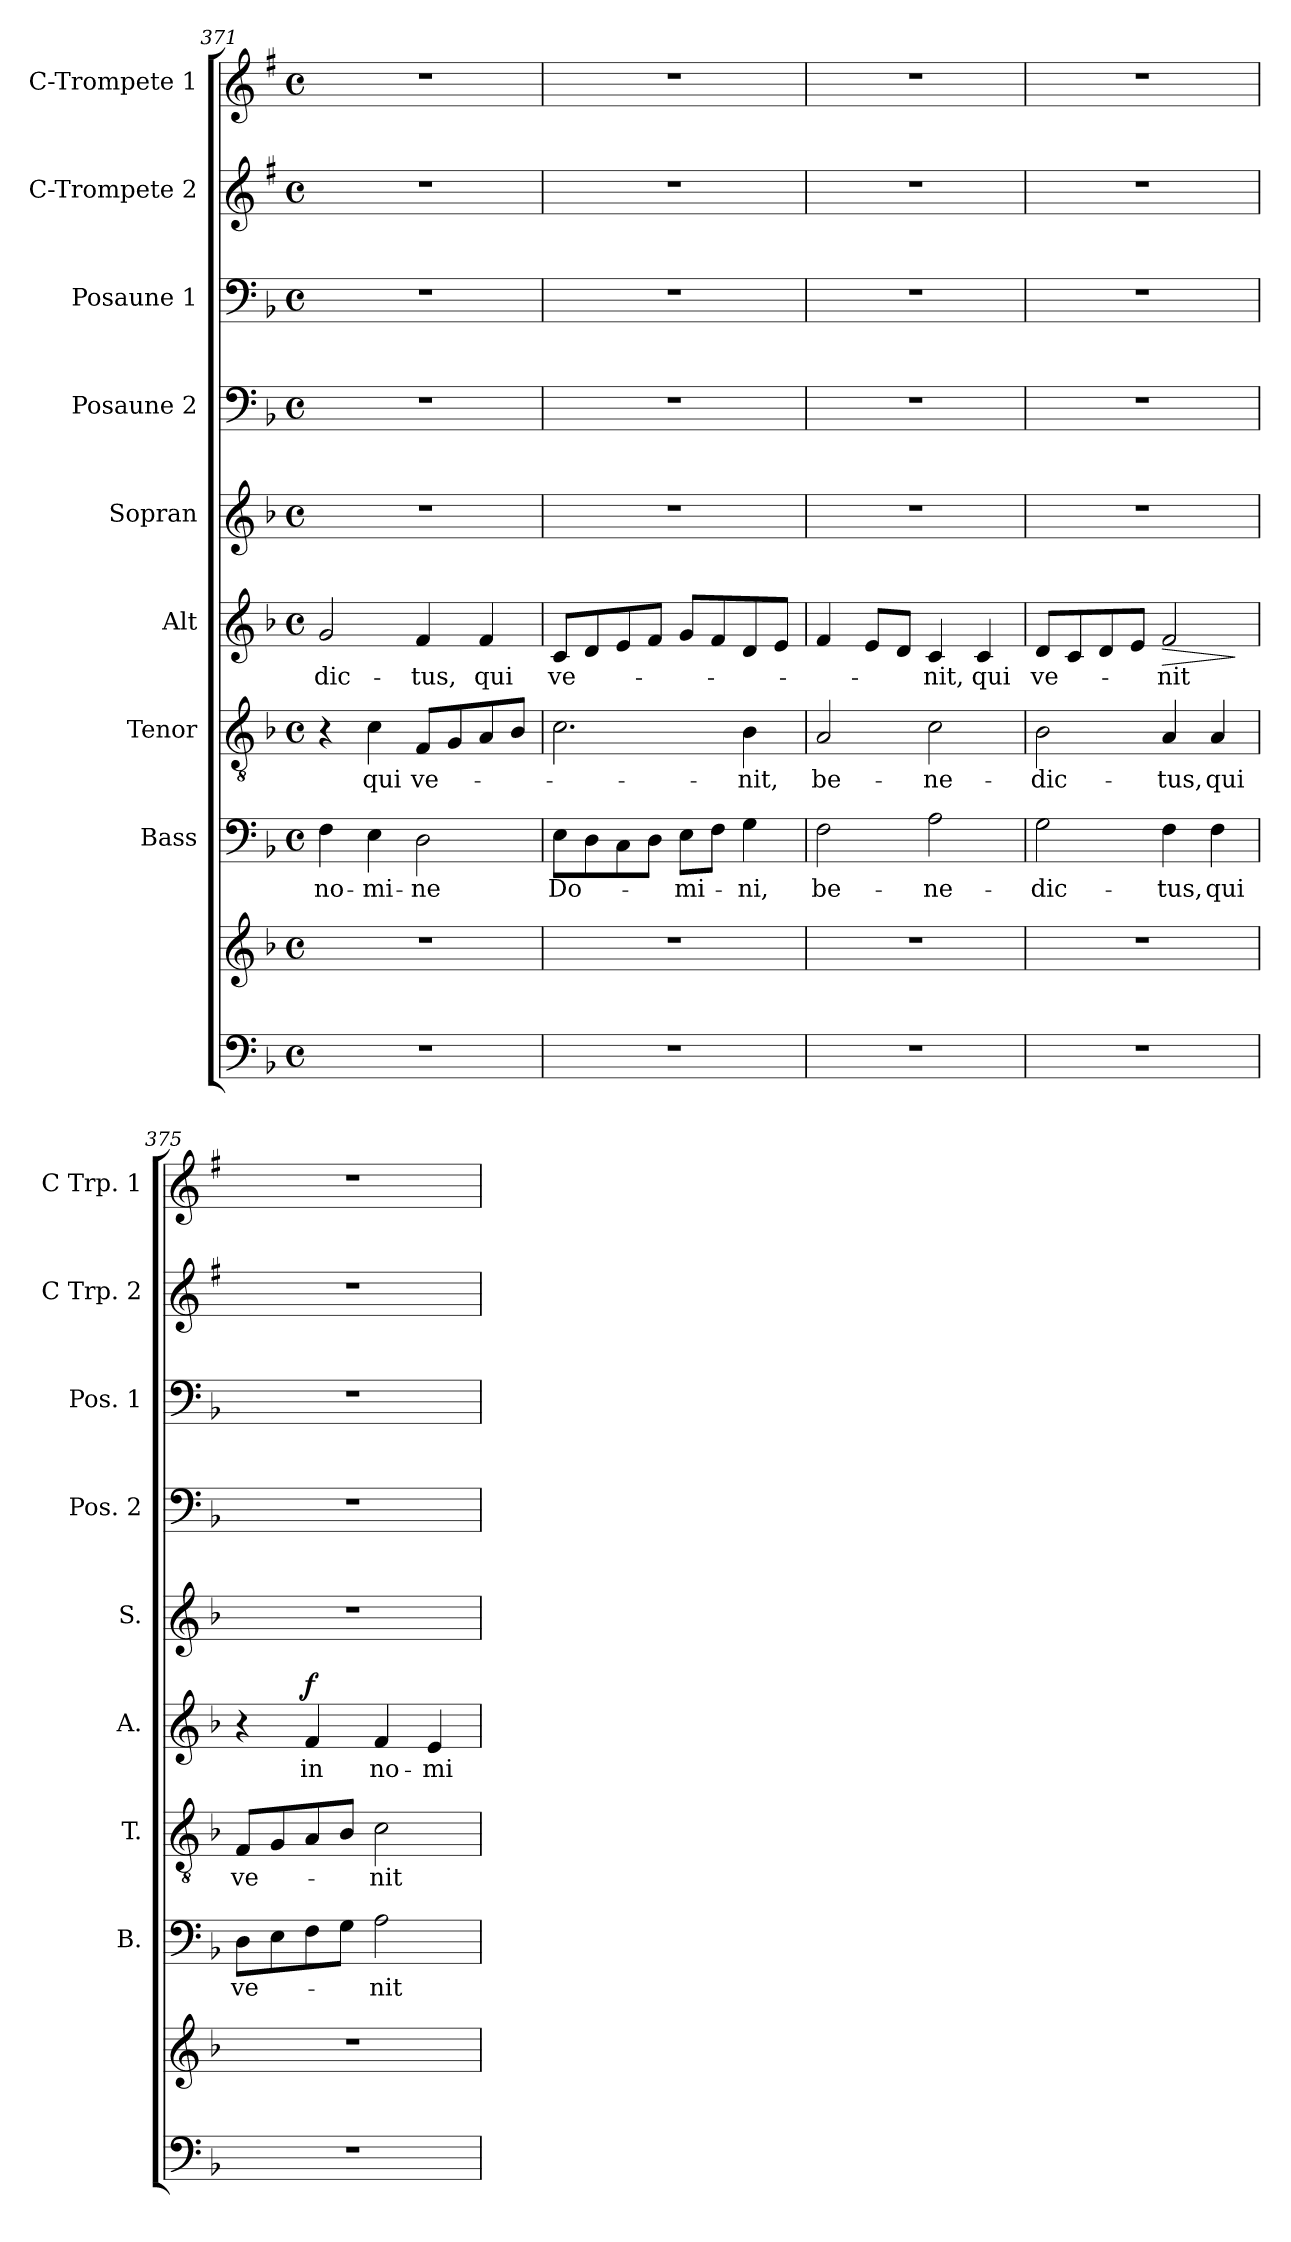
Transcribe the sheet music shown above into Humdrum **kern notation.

**kern	**kern	**kern	**text	**kern	**text	**kern	**text	**dynam	**kern	**kern	**kern	**kern	**kern
*part9	*part9	*part8	*part8	*part7	*part7	*part6	*part6	*part6	*part5	*part4	*part3	*part2	*part1
*staff10	*staff9	*staff8	*staff8	*staff7	*staff7	*staff6	*staff6	*staff6	*staff5	*staff4	*staff3	*staff2	*staff1
*	*	*I"Bass	*	*I"Tenor	*	*I"Alt	*	*	*I"Sopran	*I"Posaune 2	*I"Posaune 1	*I"C-Trompete 2	*I"C-Trompete 1
*	*	*I'B.	*	*I'T.	*	*I'A.	*	*	*I'S.	*I'Pos. 2	*I'Pos. 1	*I'C Trp. 2	*I'C Trp. 1
*clefF4	*clefG2	*clefF4	*	*clefGv2	*	*clefG2	*	*	*clefG2	*clefF4	*clefF4	*clefG2	*clefG2
*	*	*	*	*	*	*	*	*	*	*	*	*ITrd1c2	*ITrd1c2
*k[b-]	*k[b-]	*k[b-]	*	*k[b-]	*	*k[b-]	*	*	*k[b-]	*k[b-]	*k[b-]	*k[b-]	*k[b-]
*F:	*F:	*F:	*	*F:	*	*F:	*	*	*F:	*F:	*F:	*F:	*F:
*M4/4	*M4/4	*M4/4	*	*M4/4	*	*M4/4	*	*	*M4/4	*M4/4	*M4/4	*M4/4	*M4/4
*met(c)	*met(c)	*met(c)	*	*met(c)	*	*met(c)	*	*	*met(c)	*met(c)	*met(c)	*met(c)	*met(c)
=371	=371	=371	=371	=371	=371	=371	=371	=371	=371	=371	=371	=371	=371
!	!	!	!LO:LY:b	!	!	!	!LO:LY:b	!	!	!	!	!	!
1r	1r	4F\	no-	4r	.	2g/	-dic-	.	1r	1r	1r	1r	1r
!	!	!	!LO:LY:b	!	!LO:LY:b	!	!	!	!	!	!	!	!
.	.	4E\	-mi-	4c\	qui	.	.	.	.	.	.	.	.
!	!	!	!LO:LY:b	!	!LO:LY:b	!	!LO:LY:b	!	!	!	!	!	!
.	.	2D\	-ne	8F/L	ve-	4f/	-tus,	.	.	.	.	.	.
.	.	.	.	8G/	.	.	.	.	.	.	.	.	.
!	!	!	!	!	!	!	!LO:LY:b	!	!	!	!	!	!
.	.	.	.	8A/	.	4f/	qui	.	.	.	.	.	.
.	.	.	.	8B-/J	.	.	.	.	.	.	.	.	.
=372	=372	=372	=372	=372	=372	=372	=372	=372	=372	=372	=372	=372	=372
!	!	!	!LO:LY:b	!	!	!	!LO:LY:b	!	!	!	!	!	!
1r	1r	8E\L	Do-	2.c\	.	8c/L	ve-	.	1r	1r	1r	1r	1r
.	.	8D\	.	.	.	8d/	.	.	.	.	.	.	.
.	.	8C\	.	.	.	8e/	.	.	.	.	.	.	.
.	.	8D\J	.	.	.	8f/J	.	.	.	.	.	.	.
!	!	!	!LO:LY:b	!	!	!	!	!	!	!	!	!	!
.	.	8E\L	-mi-	.	.	8g/L	.	.	.	.	.	.	.
.	.	8F\J	.	.	.	8f/	.	.	.	.	.	.	.
!	!	!	!LO:LY:b	!	!LO:LY:b	!	!	!	!	!	!	!	!
.	.	4G\	-ni,	4B-\	-nit,	8d/	.	.	.	.	.	.	.
.	.	.	.	.	.	8e/J	.	.	.	.	.	.	.
=373	=373	=373	=373	=373	=373	=373	=373	=373	=373	=373	=373	=373	=373
!	!	!	!LO:LY:b	!	!LO:LY:b	!	!	!	!	!	!	!	!
1r	1r	2F\	be-	2A/	be-	4f/	.	.	1r	1r	1r	1r	1r
.	.	.	.	.	.	8e/L	.	.	.	.	.	.	.
.	.	.	.	.	.	8d/J	.	.	.	.	.	.	.
!	!	!	!LO:LY:b	!	!LO:LY:b	!	!LO:LY:b	!	!	!	!	!	!
.	.	2A\	-ne-	2c\	-ne-	4c/	-nit,	.	.	.	.	.	.
!	!	!	!	!	!	!	!LO:LY:b	!	!	!	!	!	!
.	.	.	.	.	.	4c/	qui	.	.	.	.	.	.
!!LO:PB:g=z
=374	=374	=374	=374	=374	=374	=374	=374	=374	=374	=374	=374	=374	=374
!	!	!	!LO:LY:b	!	!LO:LY:b	!	!LO:LY:b	!	!	!	!	!	!
1r	1r	2G\	-dic-	2B-\	-dic-	8d/L	ve-	.	1r	1r	1r	1r	1r
.	.	.	.	.	.	8c/	.	.	.	.	.	.	.
.	.	.	.	.	.	8d/	.	.	.	.	.	.	.
.	.	.	.	.	.	8e/J	.	.	.	.	.	.	.
!	!	!	!LO:LY:b	!	!LO:LY:b	!	!LO:LY:b	!LO:HP:b	!	!	!	!	!
.	.	4F\	-tus,	4A/	-tus,	2f/	-nit	>	.	.	.	.	.
!	!	!	!LO:LY:b	!	!LO:LY:b	!	!	!	!	!	!	!	!
.	.	4F\	qui	4A/	qui	.	.	.	.	.	.	.	.
.	.	.	.	.	.	.	.	]	.	.	.	.	.
=375	=375	=375	=375	=375	=375	=375	=375	=375	=375	=375	=375	=375	=375
!	!	!	!LO:LY:b	!	!LO:LY:b	!	!	!	!	!	!	!	!
1r	1r	8D\L	ve-	8F/L	ve-	4r	.	.	1r	1r	1r	1r	1r
.	.	8E\	.	8G/	.	.	.	.	.	.	.	.	.
!	!	!	!	!	!	!	!LO:LY:b	!LO:DY:a	!	!	!	!	!
.	.	8F\	.	8A/	.	4f/	in	f	.	.	.	.	.
.	.	8G\J	.	8B-/J	.	.	.	.	.	.	.	.	.
!	!	!	!LO:LY:b	!	!LO:LY:b	!	!LO:LY:b	!	!	!	!	!	!
.	.	2A\	-nit	2c\	-nit	4f/	no-	.	.	.	.	.	.
!	!	!	!	!	!	!	!LO:LY:b	!	!	!	!	!	!
.	.	.	.	.	.	4e/	-mi-	.	.	.	.	.	.
=	=	=	=	=	=	=	=	=	=	=	=	=	=
*-	*-	*-	*-	*-	*-	*-	*-	*-	*-	*-	*-	*-	*-
